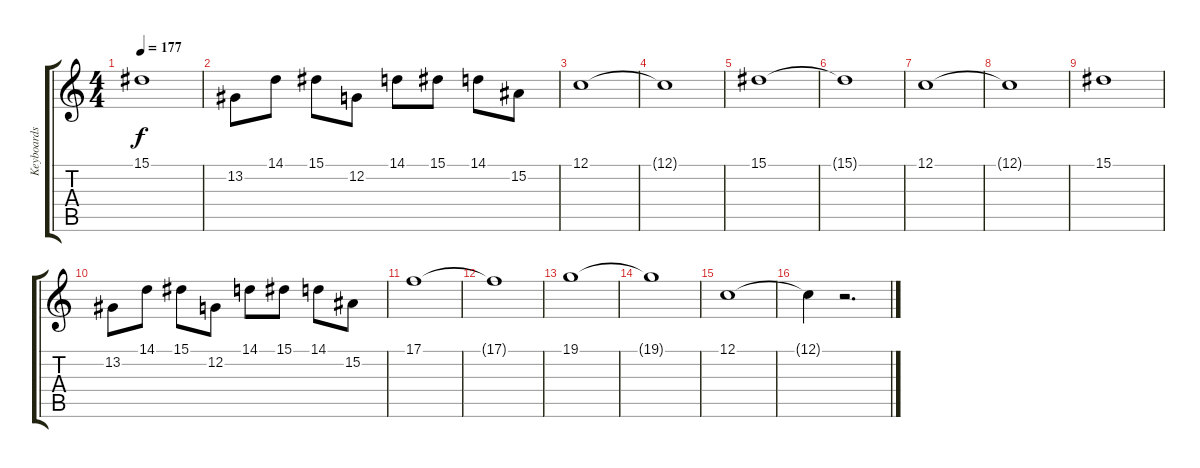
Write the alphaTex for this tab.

\track ("Keyboards" "Keyboards") {instrument tremolostrings}
\staff {score tabs}
\tuning (C4 G3 Eb3 Bb2 F2 C2) {hide}
\ts (4 4)
\tempo 177
\clef g2
\ks c
15.1.1{dy f} |
13.2.8 14.1.8 15.1.8 12.2.8 14.1.8 15.1.8 14.1.8 15.2.8 |
12.1.1 |
12.1{t}.1 |
15.1.1 |
15.1{t}.1 |
12.1.1 |
12.1{t}.1 |
15.1.1 |
13.2.8 14.1.8 15.1.8 12.2.8 14.1.8 15.1.8 14.1.8 15.2.8 |
17.1.1 |
17.1{t}.1 |
19.1.1 |
19.1{t}.1 |
12.1.1 |
12.1{t}.4 r.2{d}
